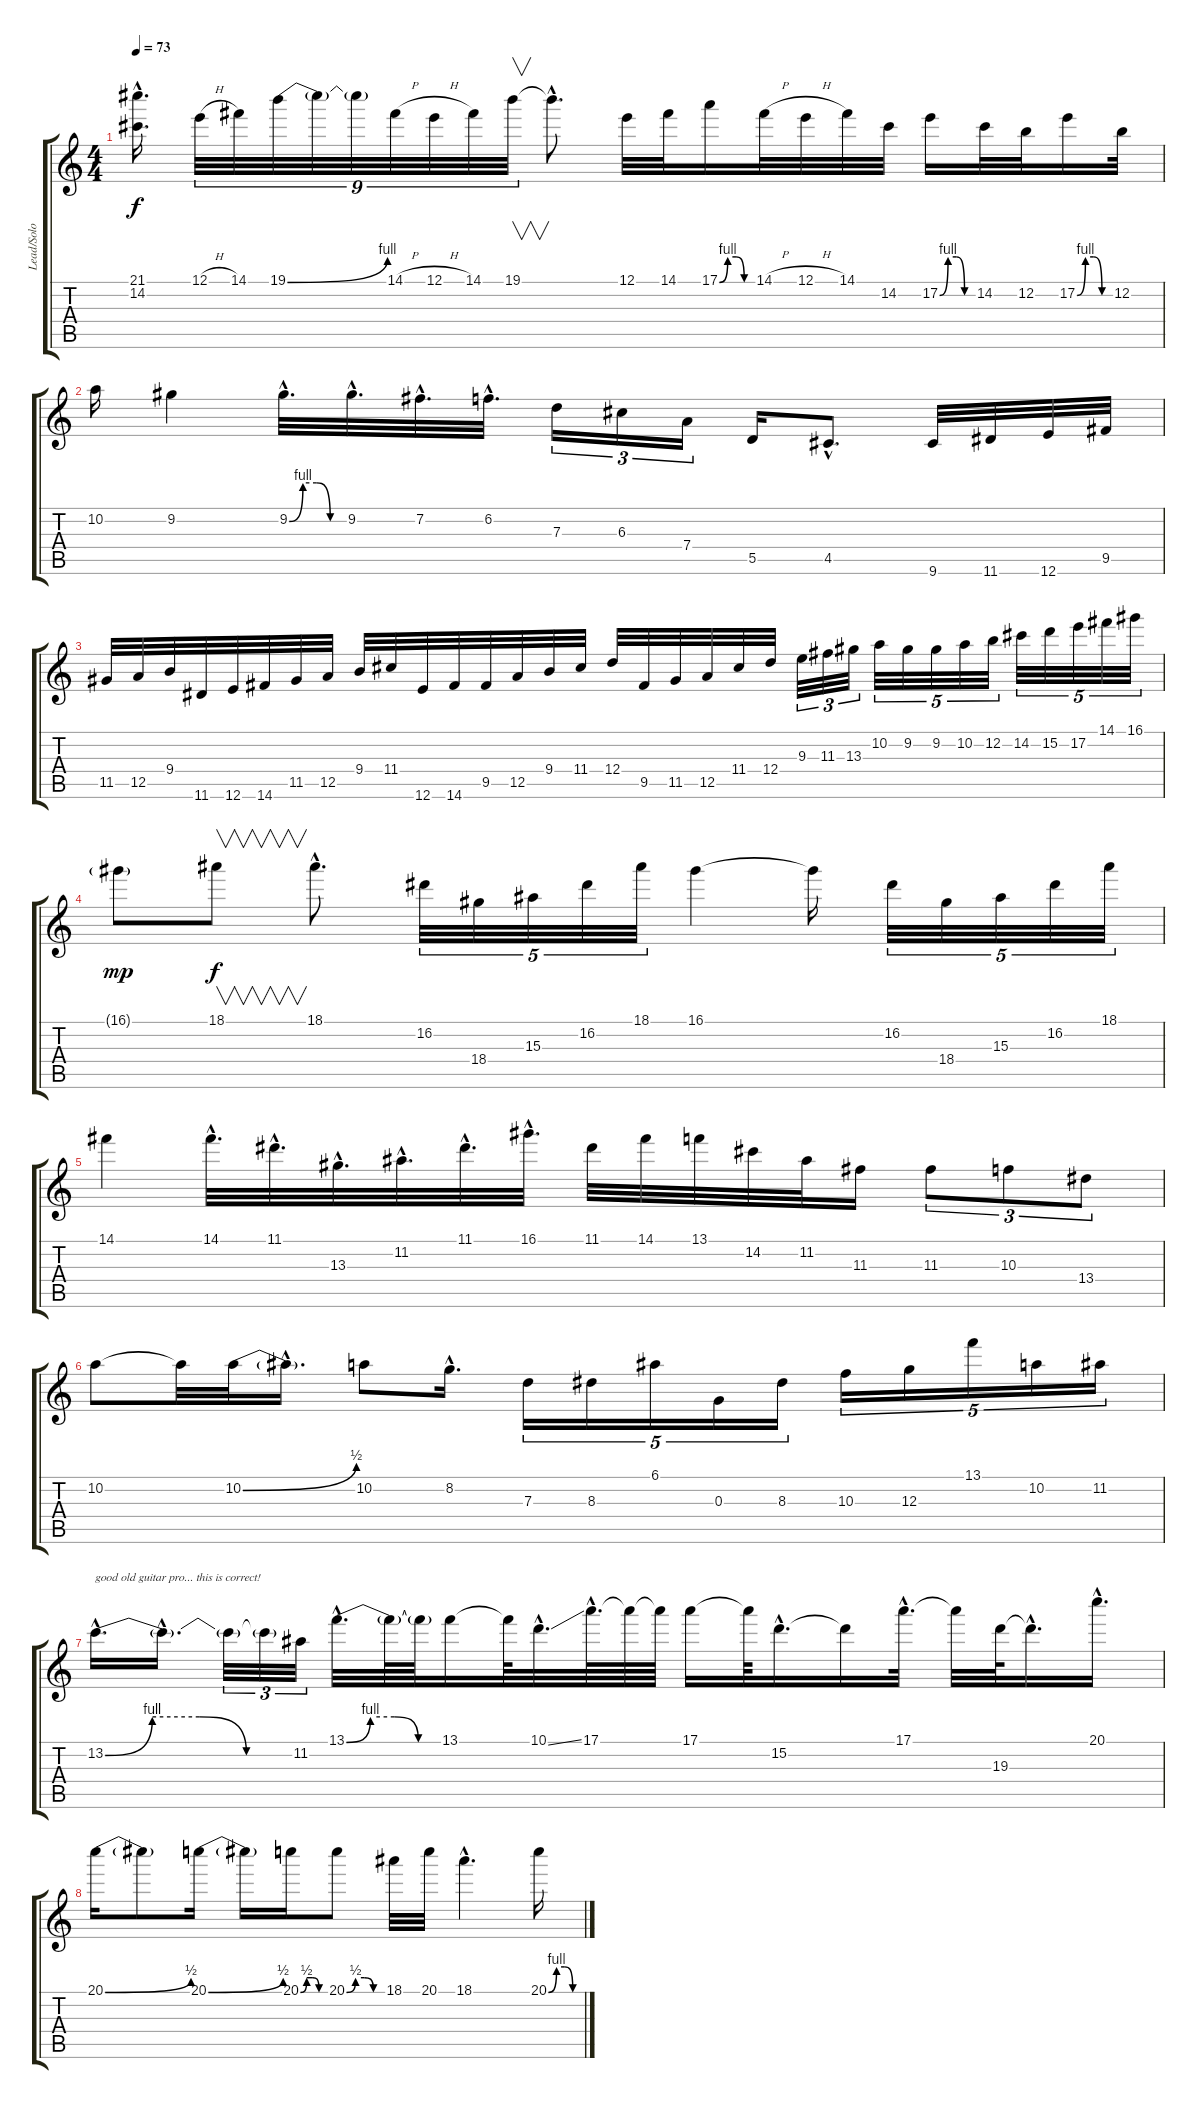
\track ("Lead/Solo Guitar" "Lead/Solo ") {instrument distortionguitar}
\staff {score tabs}
\tuning (E4 B3 G3 D3 A2 E2) {hide}
\ts (4 4)
\tempo 73
\clef g2
\ks c
(21.1{hac t} 14.2{hac t}).16{d dy f} 12.1{h}.32{tu (9 8)} 14.1.32{tu (9 8)} 19.1{be (bend 0 0 60 4)}.32{tu (9 8)} 19.1{t}.32{tu (9 8)} 19.1{t}.32{tu (9 8)} 14.1{h}.32{tu (9 8)} 12.1{h}.32{tu (9 8)} 14.1.32{tu (9 8)} 19.1.32{v tu (9 8)} 19.1{hac t}.8{d} 12.1.32 14.1.32 17.1{be (custom 0 0 15 4 30 4 45 0 60 0)}.16 14.1{h}.32 12.1{h}.32 14.1.32 14.2.32 17.2{be (custom 0 0 15 4 30 4 45 0 60 0)}.16 14.2.32 12.2.32 17.2{be (custom 0 0 15 4 30 4 45 0 60 0)}.16 12.2.32 |
10.2.16 9.2.4 9.2{be (custom 0 0 15 4 30 4 45 0 60 0) hac}.32{d} 9.2{hac}.32{d} 7.2{hac}.32{d} 6.2{hac}.32{d} 7.3.16{tu (3 2)} 6.3.16{tu (3 2)} 7.4.16{tu (3 2)} 5.5.16 4.5{hac}.8{d} 9.6.32 11.6.32 12.6.32 9.5.32 |
11.5.32 12.5.32 9.4.32 11.6.32 12.6.32 14.6.32 11.5.32 12.5.32 9.4.32 11.4.32 12.6.32 14.6.32 9.5.32 12.5.32 9.4.32 11.4.32 12.4.32 9.5.32 11.5.32 12.5.32 11.4.32 12.4.32 9.3.32{tu (3 2)} 11.3.32{tu (3 2)} 13.3.32{tu (3 2)} 10.2.32{tu (5 4)} 9.2.32{tu (5 4)} 9.2.32{tu (5 4)} 10.2.32{tu (5 4)} 12.2.32{tu (5 4)} 14.2.32{tu (5 4)} 15.2.32{tu (5 4)} 17.2.32{tu (5 4)} 14.1.32{tu (5 4)} 16.1.32{tu (5 4)} |
16.1{g}.8{dy mp} 18.1.8{v dy f} 18.1{hac}.8{d} 16.2.32{tu (5 4)} 18.4.32{tu (5 4)} 15.3.32{tu (5 4)} 16.2.32{tu (5 4)} 18.1.32{tu (5 4)} 16.1.4 16.1{t}.16 16.2.32{tu (5 4)} 18.4.32{tu (5 4)} 15.3.32{tu (5 4)} 16.2.32{tu (5 4)} 18.1.32{tu (5 4)} |
14.1.4 14.1{hac}.32{d} 11.1{hac}.32{d} 13.3{hac}.32{d} 11.2{hac}.32{d} 11.1{hac}.32{d} 16.1{hac}.32{d} 11.1.32 14.1.32 13.1.32 14.2.32 11.2.32 11.3.16 11.3.8{tu (3 2)} 10.3.8{tu (3 2)} 13.4.8{tu (3 2)} |
10.2.8 10.2{t}.32 10.2{be (bend 0 0 60 2)}.32 10.2{hac t}.16{d} 10.2.8 8.2{hac}.16{d} 7.3.16{tu (5 4)} 8.3.16{tu (5 4)} 6.1.16{tu (5 4)} 0.3.16{tu (5 4)} 8.3.16{tu (5 4)} 10.3.16{tu (5 4)} 12.3.16{tu (5 4)} 13.1.16{tu (5 4)} 10.2.16{tu (5 4)} 11.2.16{tu (5 4)} |
13.2{be (custom 0 0 15 4 30 4 45 0 60 0) hac}.16{d txt "good old guitar pro... this is correct!"} 13.2{hac t}.16{d} 13.2{t}.32{tu (3 2)} 13.2{t}.32{tu (3 2)} 11.2.32{tu (3 2)} 13.1{be (custom 0 0 15 4 30 4 45 0 60 0) hac}.32{d} 13.1{t}.64 13.1{t}.64 13.1.16 13.1{t}.64 10.1{ss hac}.32{d} 17.1{hac}.64{d} 17.1{t}.64 17.1{t}.64 17.1.16 17.1{t}.64 15.2{hac}.16{d} 15.2{t}.16 17.1{hac}.32{d} 17.1{t}.32 19.3.64 19.3{hac t}.16{d} 20.1{hac}.16{d} |
20.1{be (bend 0 0 60 2)}.16 20.1{t}.8 20.1{be (bend 0 0 60 2)}.16 20.1{t}.16 20.1{be (custom 0 0 15 2 30 2 45 0 60 0)}.16 20.1{be (custom 0 0 15 2 30 2 45 0 60 0)}.8 18.1.32 20.1.32 18.1{hac}.4{d} 20.1{be (custom 0 0 15 4 30 4 45 0 60 0)}.16
